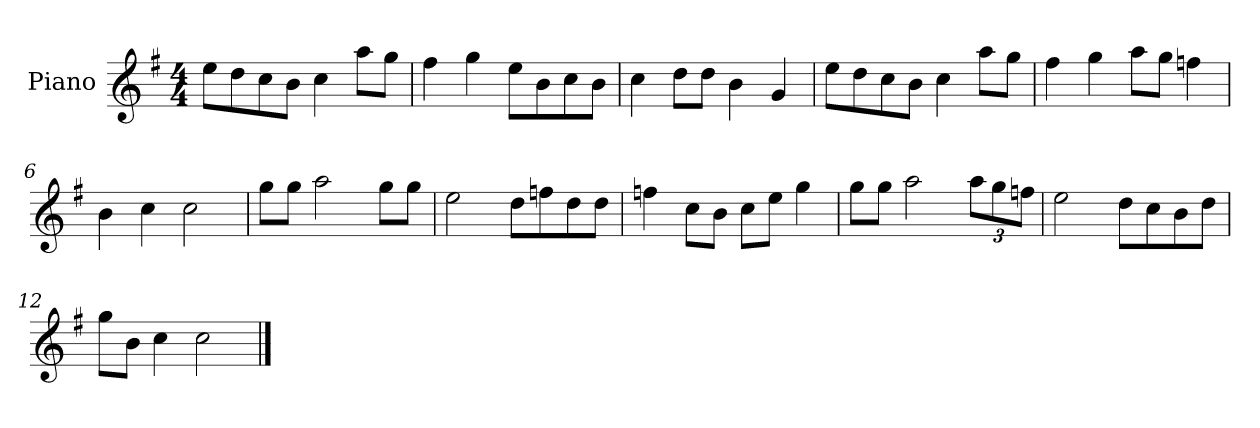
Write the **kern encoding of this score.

**kern
*part1
*staff1
*I"Piano
*I'P-no
*clefG2
*k[f#]
*M4/4
*MM90
=1
8ee\L
8dd\
8cc\
8b\J
4cc\
8aa\L
8gg\J
=2
4ff#\
4gg\
8ee\L
8b\
8cc\
8b\J
=3
4cc\
8dd\L
8dd\J
4b\
4g/
=4
8ee\L
8dd\
8cc\
8b\J
4cc\
8aa\L
8gg\J
=5
4ff#\
4gg\
8aa\L
8gg\J
4ffn\
=6
4b\
4cc\
2cc\
!!LO:LB:g=z
=7
8gg\L
8gg\J
2aa\
8gg\L
8gg\J
=8
2ee\
8dd\L
8ffn\
8dd\
8dd\J
=9
4ffn\
8cc\L
8b\J
8cc\L
8ee\J
4gg\
=10
8gg\L
8gg\J
2aa\
*Xbrackettup
12aa\L
12gg\
12ffn\J
=11
2ee\
8dd\L
8cc\
8b\
8dd\J
=12
8gg\L
8b\J
4cc\
2cc\
==
*-
